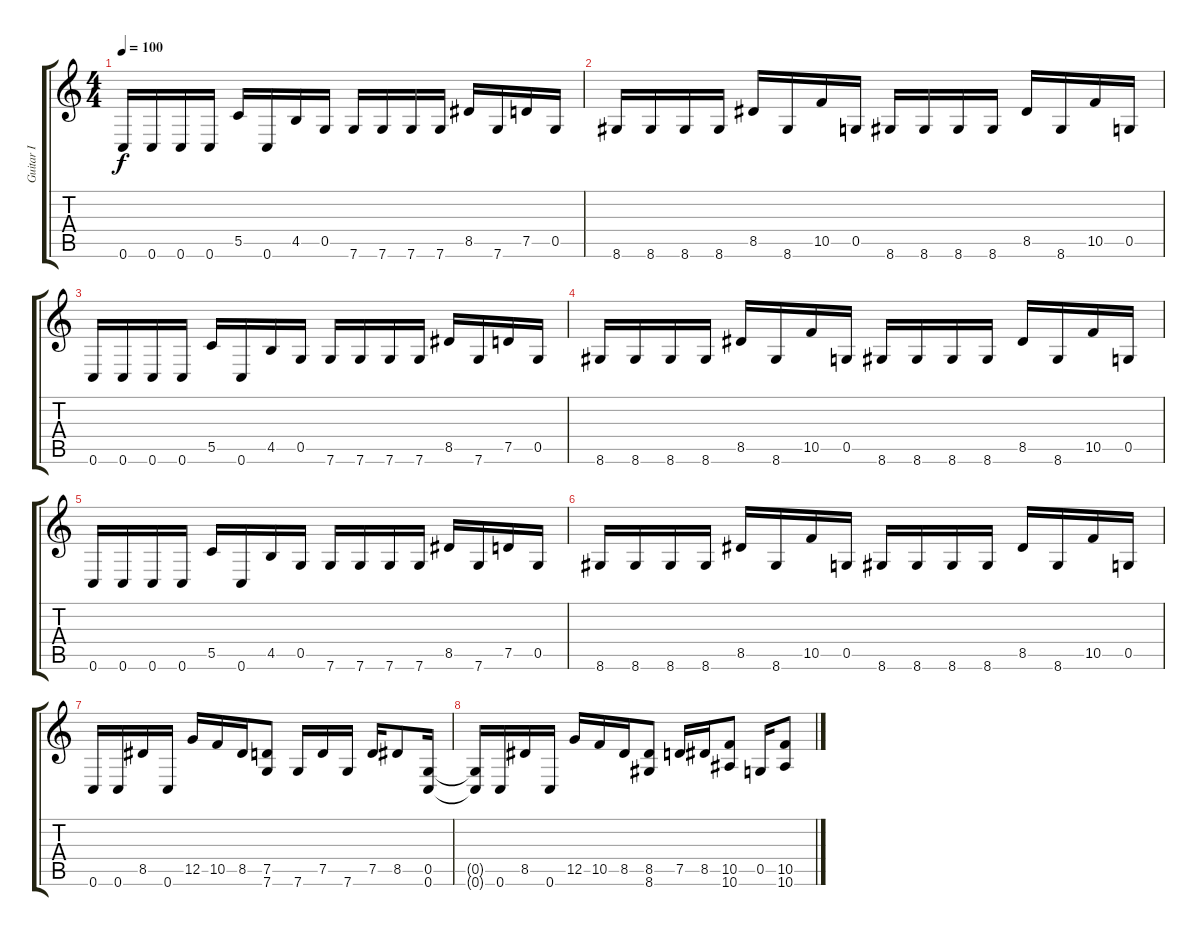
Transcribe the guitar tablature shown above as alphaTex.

\track ("Guitar I" "Guitar I") {instrument overdrivenguitar}
\staff {score tabs}
\tuning (D4 A3 F3 C3 G2 C2) {hide}
\ts (4 4)
\tempo 100
\clef g2
\ks c
0.6.16{dy f} 0.6.16 0.6.16 0.6.16 5.5.16 0.6.16 4.5.16 0.5.16 7.6.16 7.6.16 7.6.16 7.6.16 8.5.16 7.6.16 7.5.16 0.5.16 |
8.6.16 8.6.16 8.6.16 8.6.16 8.5.16 8.6.16 10.5.16 0.5.16 8.6.16 8.6.16 8.6.16 8.6.16 8.5.16 8.6.16 10.5.16 0.5.16 |
0.6.16 0.6.16 0.6.16 0.6.16 5.5.16 0.6.16 4.5.16 0.5.16 7.6.16 7.6.16 7.6.16 7.6.16 8.5.16 7.6.16 7.5.16 0.5.16 |
8.6.16 8.6.16 8.6.16 8.6.16 8.5.16 8.6.16 10.5.16 0.5.16 8.6.16 8.6.16 8.6.16 8.6.16 8.5.16 8.6.16 10.5.16 0.5.16 |
0.6.16 0.6.16 0.6.16 0.6.16 5.5.16 0.6.16 4.5.16 0.5.16 7.6.16 7.6.16 7.6.16 7.6.16 8.5.16 7.6.16 7.5.16 0.5.16 |
8.6.16 8.6.16 8.6.16 8.6.16 8.5.16 8.6.16 10.5.16 0.5.16 8.6.16 8.6.16 8.6.16 8.6.16 8.5.16 8.6.16 10.5.16 0.5.16 |
0.6.16 0.6.16 8.5.16 0.6.16 12.5.16 10.5.16 8.5.16 (7.5 7.6).8 7.6.16 7.5.16 7.6.16 7.5.16 8.5.8 (0.5 0.6).16 |
(0.5{t} 0.6{t}).16 0.6.16 8.5.16 0.6.16 12.5.16 10.5.16 8.5.16 (8.5 8.6).8 7.5.16 8.5.16 (10.5 10.6).8 0.5.16 (10.5 10.6).8
